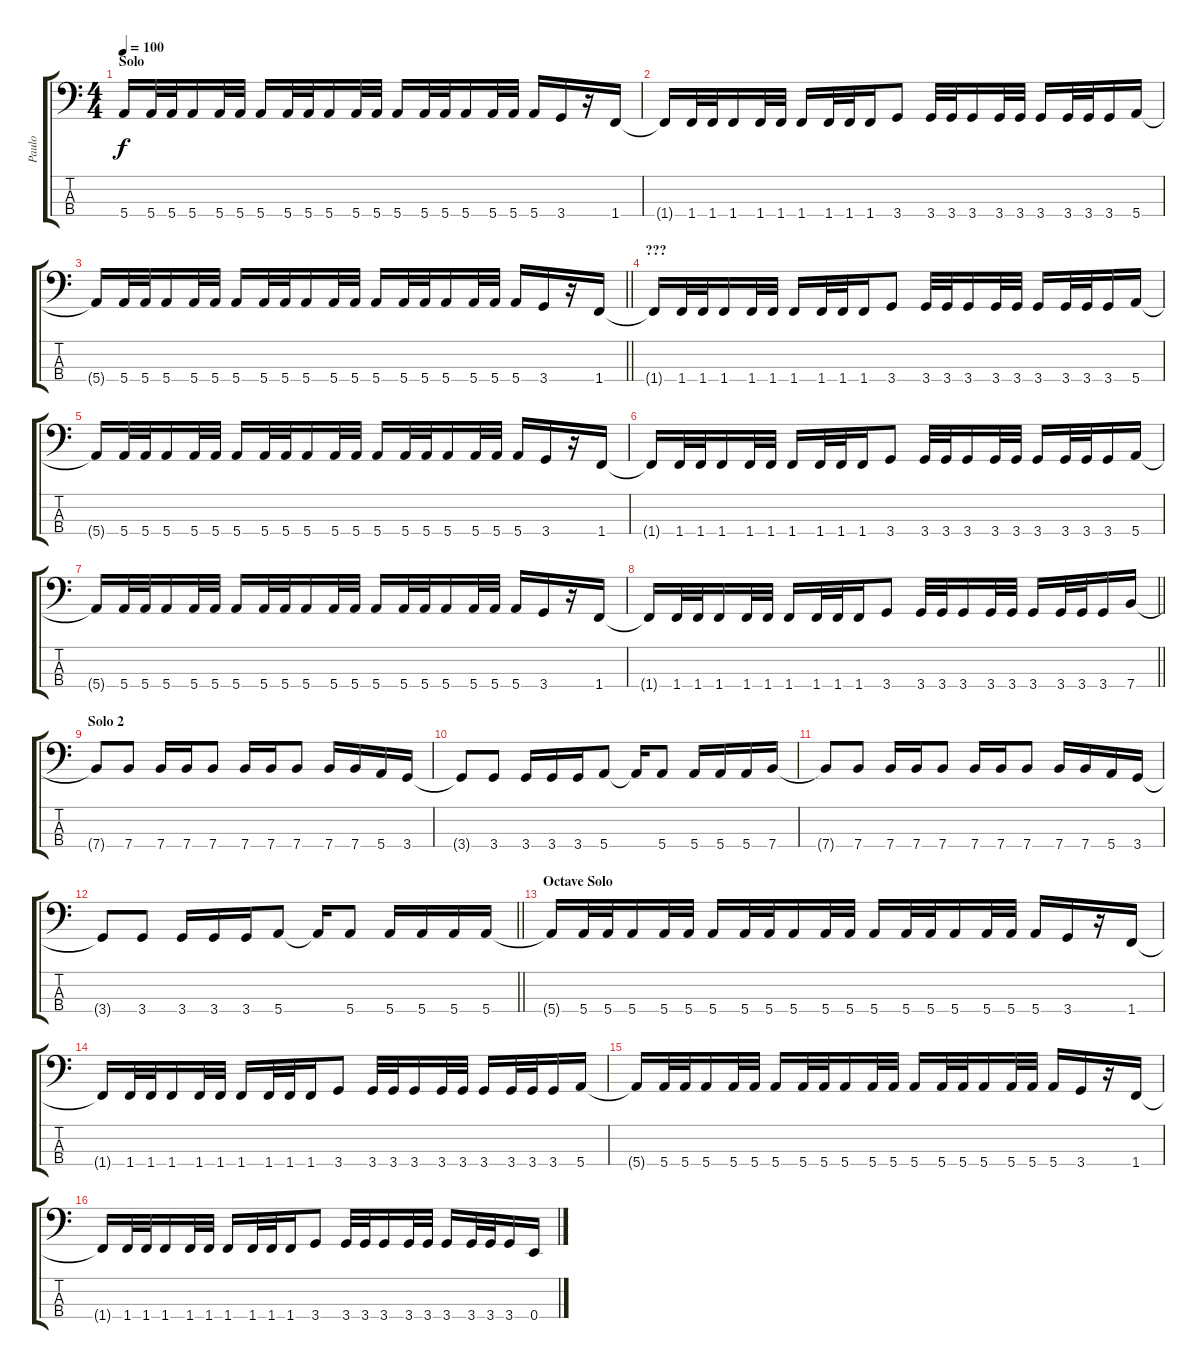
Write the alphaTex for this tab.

\track ("Paulo" "Paulo") {instrument electricbassfinger}
\staff {score tabs}
\tuning (G2 D2 A1 E1) {hide}
\ts (4 4)
\section ("" "Solo")
\tempo 100
\clef f4
\ks c
5.4{t}.16{dy f} 5.4.32 5.4.32 5.4.16 5.4.32 5.4.32 5.4.16 5.4.32 5.4.32 5.4.16 5.4.32 5.4.32 5.4.16 5.4.32 5.4.32 5.4.16 5.4.32 5.4.32 5.4.16 3.4.16 r.16 1.4.16 |
1.4{t}.16 1.4.32 1.4.32 1.4.16 1.4.32 1.4.32 1.4.16 1.4.32 1.4.32 1.4.16 3.4.8 3.4.32 3.4.32 3.4.16 3.4.32 3.4.32 3.4.16 3.4.32 3.4.32 3.4.16 5.4.16 |
\barLineRight lightlight
5.4{t}.16 5.4.32 5.4.32 5.4.16 5.4.32 5.4.32 5.4.16 5.4.32 5.4.32 5.4.16 5.4.32 5.4.32 5.4.16 5.4.32 5.4.32 5.4.16 5.4.32 5.4.32 5.4.16 3.4.16 r.16 1.4.16 |
\section ("" "???")
1.4{t}.16 1.4.32 1.4.32 1.4.16 1.4.32 1.4.32 1.4.16 1.4.32 1.4.32 1.4.16 3.4.8 3.4.32 3.4.32 3.4.16 3.4.32 3.4.32 3.4.16 3.4.32 3.4.32 3.4.16 5.4.16 |
5.4{t}.16 5.4.32 5.4.32 5.4.16 5.4.32 5.4.32 5.4.16 5.4.32 5.4.32 5.4.16 5.4.32 5.4.32 5.4.16 5.4.32 5.4.32 5.4.16 5.4.32 5.4.32 5.4.16 3.4.16 r.16 1.4.16 |
1.4{t}.16 1.4.32 1.4.32 1.4.16 1.4.32 1.4.32 1.4.16 1.4.32 1.4.32 1.4.16 3.4.8 3.4.32 3.4.32 3.4.16 3.4.32 3.4.32 3.4.16 3.4.32 3.4.32 3.4.16 5.4.16 |
5.4{t}.16 5.4.32 5.4.32 5.4.16 5.4.32 5.4.32 5.4.16 5.4.32 5.4.32 5.4.16 5.4.32 5.4.32 5.4.16 5.4.32 5.4.32 5.4.16 5.4.32 5.4.32 5.4.16 3.4.16 r.16 1.4.16 |
\barLineRight lightlight
1.4{t}.16 1.4.32 1.4.32 1.4.16 1.4.32 1.4.32 1.4.16 1.4.32 1.4.32 1.4.16 3.4.8 3.4.32 3.4.32 3.4.16 3.4.32 3.4.32 3.4.16 3.4.32 3.4.32 3.4.16 7.4.16 |
\section ("" "Solo 2")
7.4{t}.8 7.4.8 7.4.16 7.4.16 7.4.8 7.4.16 7.4.16 7.4.8 7.4.16 7.4.16 5.4.16 3.4.16 |
3.4{t}.8 3.4.8 3.4.16 3.4.16 3.4.16 5.4.8 5.4{t}.16 5.4.8 5.4.16 5.4.16 5.4.16 7.4.16 |
7.4{t}.8 7.4.8 7.4.16 7.4.16 7.4.8 7.4.16 7.4.16 7.4.8 7.4.16 7.4.16 5.4.16 3.4.16 |
\barLineRight lightlight
3.4{t}.8 3.4.8 3.4.16 3.4.16 3.4.16 5.4.8 5.4{t}.16 5.4.8 5.4.16 5.4.16 5.4.16 5.4.16 |
\section ("" "Octave Solo")
5.4{t}.16 5.4.32 5.4.32 5.4.16 5.4.32 5.4.32 5.4.16 5.4.32 5.4.32 5.4.16 5.4.32 5.4.32 5.4.16 5.4.32 5.4.32 5.4.16 5.4.32 5.4.32 5.4.16 3.4.16 r.16 1.4.16 |
1.4{t}.16 1.4.32 1.4.32 1.4.16 1.4.32 1.4.32 1.4.16 1.4.32 1.4.32 1.4.16 3.4.8 3.4.32 3.4.32 3.4.16 3.4.32 3.4.32 3.4.16 3.4.32 3.4.32 3.4.16 5.4.16 |
5.4{t}.16 5.4.32 5.4.32 5.4.16 5.4.32 5.4.32 5.4.16 5.4.32 5.4.32 5.4.16 5.4.32 5.4.32 5.4.16 5.4.32 5.4.32 5.4.16 5.4.32 5.4.32 5.4.16 3.4.16 r.16 1.4.16 |
1.4{t}.16 1.4.32 1.4.32 1.4.16 1.4.32 1.4.32 1.4.16 1.4.32 1.4.32 1.4.16 3.4.8 3.4.32 3.4.32 3.4.16 3.4.32 3.4.32 3.4.16 3.4.32 3.4.32 3.4.16 0.4.16
